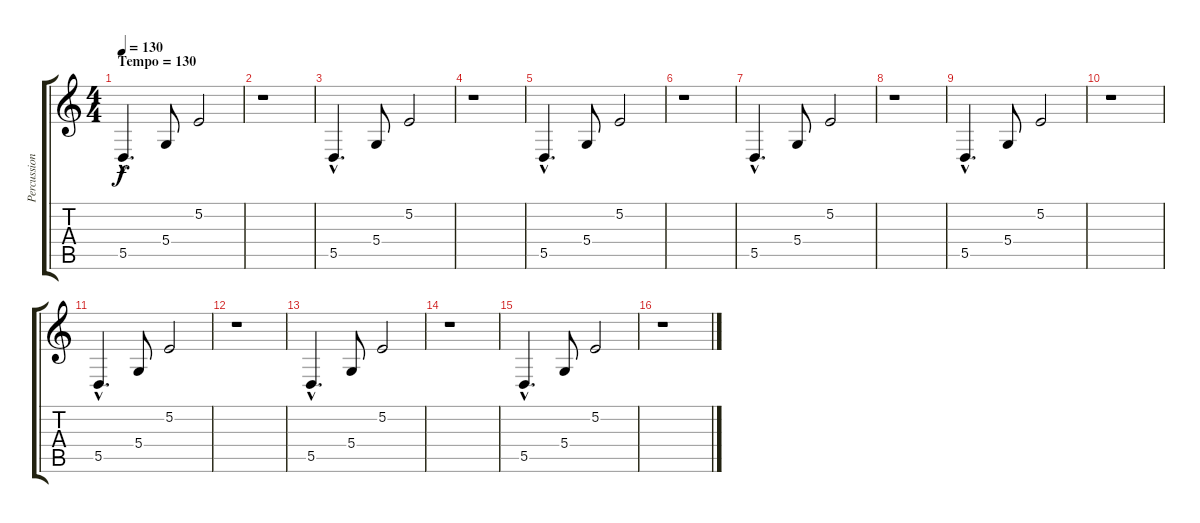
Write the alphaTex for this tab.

\track ("Percussions" "Percussion") {instrument synthdrum}
\staff {score tabs}
\tuning (E4 B3 G3 D3 A2 E2) {hide}
\ts (4 4)
\section ("" "Tempo = 130")
\tempo 130
\clef g2
\ks c
5.5{hac}.4{d dy f} 5.4.8 5.2.2 |
r.1 |
5.5{hac}.4{d} 5.4.8 5.2.2 |
r.1 |
5.5{hac}.4{d} 5.4.8 5.2.2 |
r.1 |
5.5{hac}.4{d} 5.4.8 5.2.2 |
r.1 |
5.5{hac}.4{d} 5.4.8 5.2.2 |
r.1 |
5.5{hac}.4{d} 5.4.8 5.2.2 |
r.1 |
5.5{hac}.4{d} 5.4.8 5.2.2 |
r.1 |
5.5{hac}.4{d} 5.4.8 5.2.2 |
r.1
